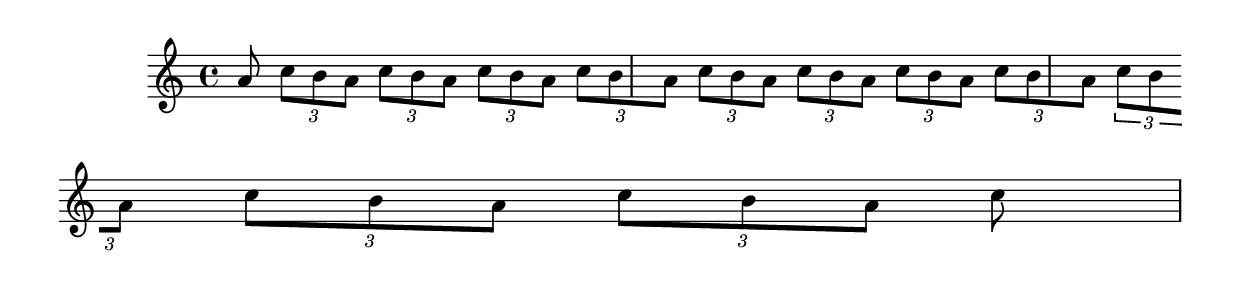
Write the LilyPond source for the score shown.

%% Do not edit this file; it is auto-generated from LSR http://lsr.dsi.unimi.it
%% This file is in the public domain.
\version "2.12.0"

\header {
  lsrtags = "rhythms"

 doctitlees = "Permitir saltos de línea dentro de grupos especiales con barra"
 texidoces = "
Este ejemplo artificial muestra cómo se pueden permitir tanto los
saltos de línea manuales como los automáticos dentro de un grupo de
valoración especial unido por una barra.  Observe que estos grupos
sincopados se deben barrar manualmente.

"

%% Translation of GIT committish :<6ce7f350682dfa99af97929be1dec6b9f1cbc01a>
  texidocde = "
Dieses künstliche Beispiel zeigt, wie sowohl automatische als auch
manuelle Zeilenumbrüche innerhalb einer N-tole mit Balken erlaubt
werden können.  Diese unregelmäßige Bebalkung muss allerdings manuell
gesetzt werden.

"
  doctitlede = "Zeilenumbrüche bei N-tolen mit Balken erlauben"

  texidoc = "
This artificial example shows how both manual and automatic line breaks
may be permitted to within a beamed tuplet. Note that such off-beat
tuplets have to be beamed manually.

"
  doctitle = "Permitting line breaks within beamed tuplets"
} % begin verbatim

\layout {
  \context {
    \Voice
    % Permit line breaks within tuplets
    \remove "Forbid_line_break_engraver"
    % Allow beams to be broken at line breaks
    \override Beam #'breakable = ##t
  }
}
\relative c'' {
  a8
  \repeat unfold 8 { \times 2/3 { c[ b a] } }
  % Insert a manual line break within a tuplet
  \times 2/3 { c[ b \bar "" \break a] }
  \repeat unfold 2 { \times 2/3 { c[ b a] } }
  c8
}
